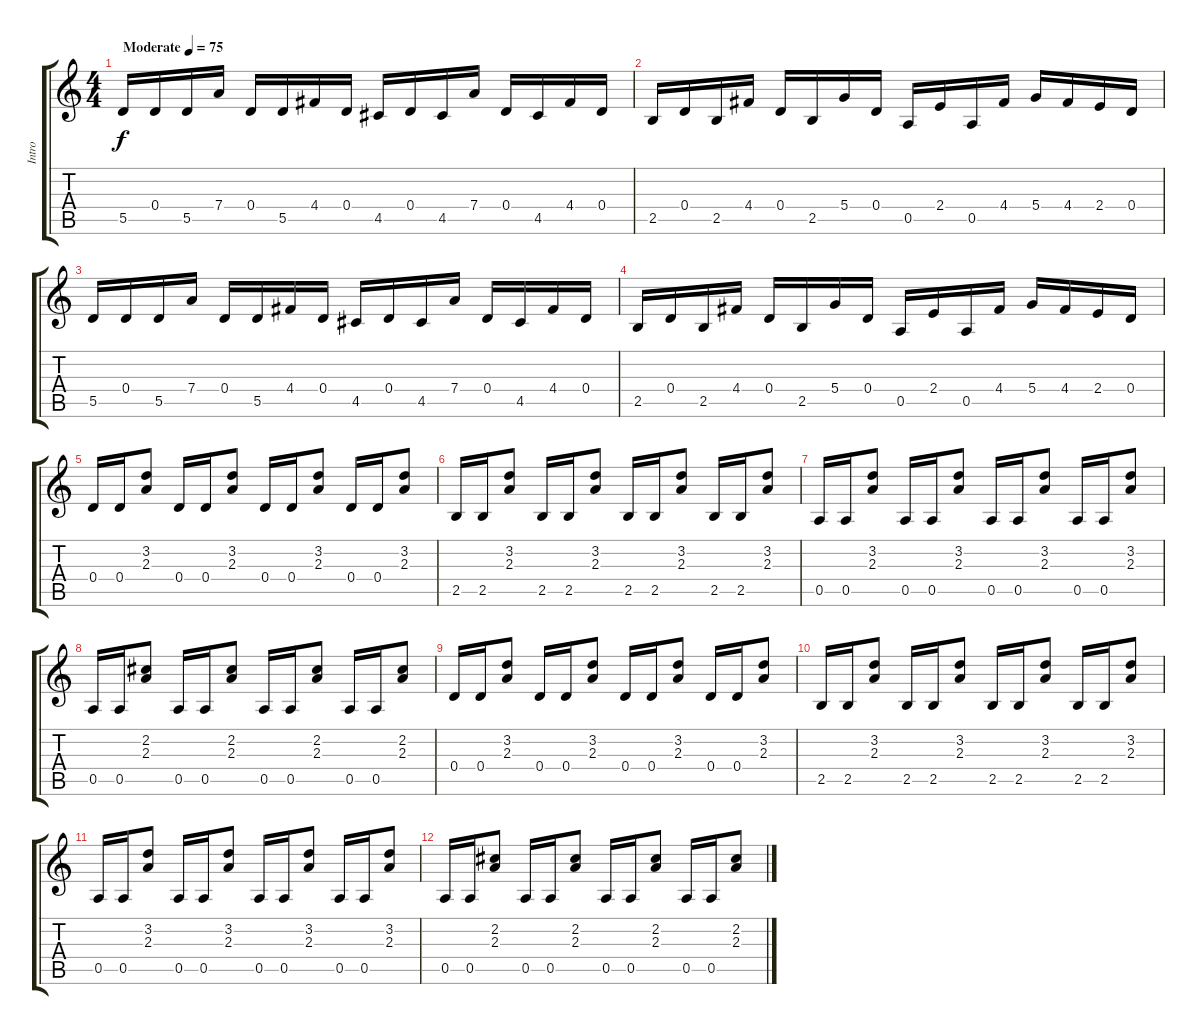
\track ("Intro" "Intro") {instrument acousticguitarsteel}
\staff {score tabs}
\tuning (E4 B3 G3 D3 A2 E2) {hide}
\ts (4 4)
\tempo (75 "Moderate")
\clef g2
\ks c
5.5.16{dy f instrument acousticguitarsteel} 0.4.16 5.5.16 7.4.16 0.4.16 5.5.16 4.4.16 0.4.16 4.5.16 0.4.16 4.5.16 7.4.16 0.4.16 4.5.16 4.4.16 0.4.16 |
2.5.16 0.4.16 2.5.16 4.4.16 0.4.16 2.5.16 5.4.16 0.4.16 0.5.16 2.4.16 0.5.16 4.4.16 5.4.16 4.4.16 2.4.16 0.4.16 |
5.5.16 0.4.16 5.5.16 7.4.16 0.4.16 5.5.16 4.4.16 0.4.16 4.5.16 0.4.16 4.5.16 7.4.16 0.4.16 4.5.16 4.4.16 0.4.16 |
2.5.16 0.4.16 2.5.16 4.4.16 0.4.16 2.5.16 5.4.16 0.4.16 0.5.16 2.4.16 0.5.16 4.4.16 5.4.16 4.4.16 2.4.16 0.4.16 |
0.4.16 0.4.16 (3.2 2.3).8 0.4.16 0.4.16 (3.2 2.3).8 0.4.16 0.4.16 (3.2 2.3).8 0.4.16 0.4.16 (3.2 2.3).8 |
2.5.16 2.5.16 (3.2 2.3).8 2.5.16 2.5.16 (3.2 2.3).8 2.5.16 2.5.16 (3.2 2.3).8 2.5.16 2.5.16 (3.2 2.3).8 |
0.5.16 0.5.16 (3.2 2.3).8 0.5.16 0.5.16 (3.2 2.3).8 0.5.16 0.5.16 (3.2 2.3).8 0.5.16 0.5.16 (3.2 2.3).8 |
0.5.16 0.5.16 (2.2 2.3).8 0.5.16 0.5.16 (2.2 2.3).8 0.5.16 0.5.16 (2.2 2.3).8 0.5.16 0.5.16 (2.2 2.3).8 |
0.4.16 0.4.16 (3.2 2.3).8 0.4.16 0.4.16 (3.2 2.3).8 0.4.16 0.4.16 (3.2 2.3).8 0.4.16 0.4.16 (3.2 2.3).8 |
2.5.16 2.5.16 (3.2 2.3).8 2.5.16 2.5.16 (3.2 2.3).8 2.5.16 2.5.16 (3.2 2.3).8 2.5.16 2.5.16 (3.2 2.3).8 |
0.5.16 0.5.16 (3.2 2.3).8 0.5.16 0.5.16 (3.2 2.3).8 0.5.16 0.5.16 (3.2 2.3).8 0.5.16 0.5.16 (3.2 2.3).8 |
0.5.16 0.5.16 (2.2 2.3).8 0.5.16 0.5.16 (2.2 2.3).8 0.5.16 0.5.16 (2.2 2.3).8 0.5.16 0.5.16 (2.2 2.3).8
